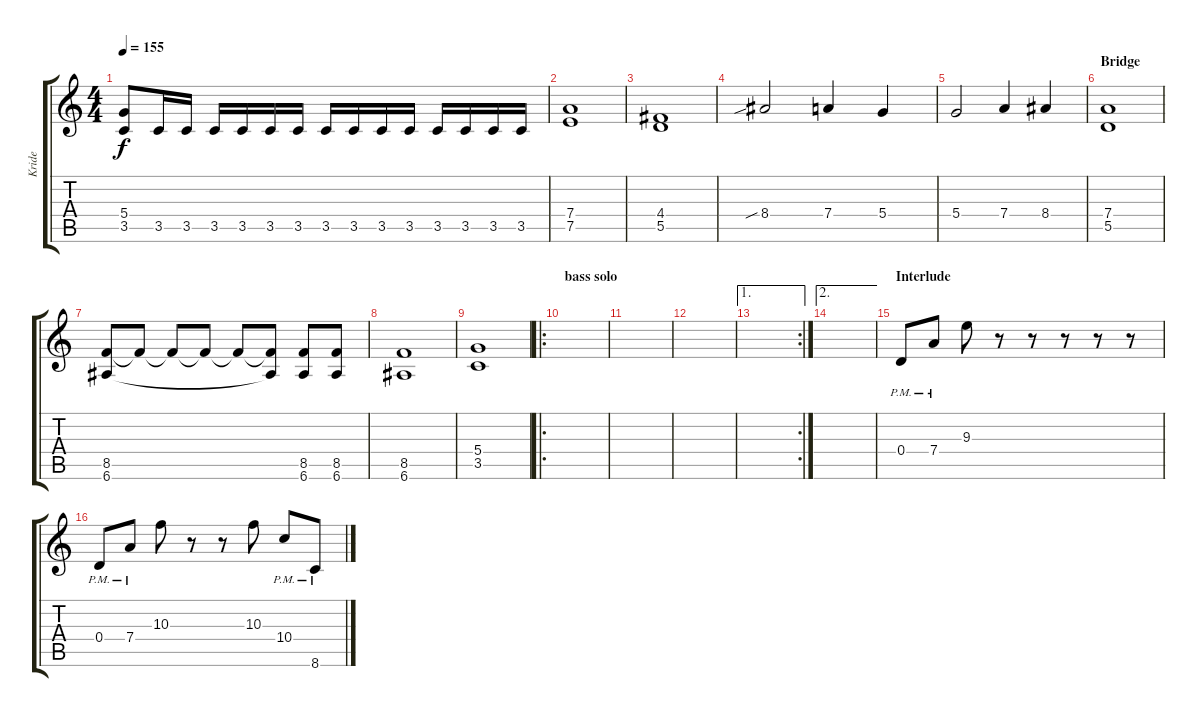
\track ("Kride" "Kride") {instrument distortionguitar}
\staff {score tabs}
\tuning (E4 B3 G3 D3 A2 E2) {hide}
\ts (4 4)
\tempo 155
\clef g2
\ks c
(5.4{t} 3.5{t}).8{dy f} 3.5.16 3.5.16 3.5.16 3.5.16 3.5.16 3.5.16 3.5.16 3.5.16 3.5.16 3.5.16 3.5.16 3.5.16 3.5.16 3.5.16 |
(7.4 7.5).1 |
(4.4 5.5).1 |
8.4{sib}.2 7.4.4 5.4.4 |
5.4.2 7.4.4 8.4.4 |
\section ("" "Bridge")
(7.4 5.5).1 |
(8.5 6.6).8 8.5{t}.8 8.5{t}.8 8.5{t}.8 8.5{t}.8 (8.5{t} 6.6{t}).8 (8.5 6.6).8 (8.5 6.6).8 |
(8.5 6.6).1 |
(5.4 3.5).1 |
\ro
\section ("" "bass solo")
|
|
|
\ae 1
\rc 2
|
\ae 2
|
\section ("" "Interlude")
0.4{pm}.8 7.4{pm}.8 9.3.8 r.8 r.8 r.8 r.8 r.8 |
0.4{pm}.8 7.4{pm}.8 10.3.8 r.8 r.8 10.3.8 10.4{pm}.8 8.6{pm}.8
